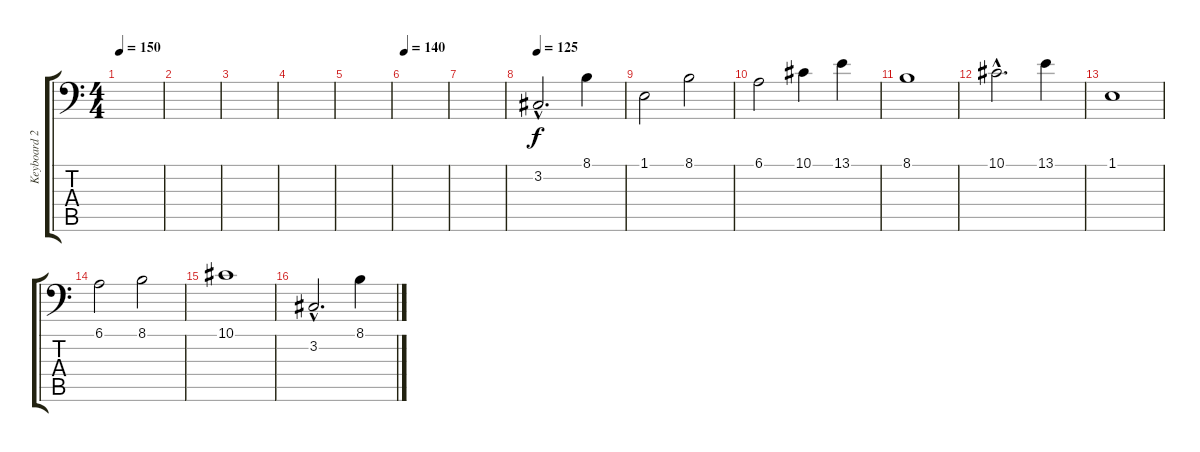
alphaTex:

\track ("Keyboard 2" "Keyboard 2") {instrument orchestralharp}
\staff {score tabs}
\tuning (Eb3 Bb2 Gb2 Db2 Ab1 Eb1) {hide}
\ts (4 4)
\tempo 150
\clef f4
\ks c
|
|
|
|
|
\tempo 140
|
|
\tempo 125
3.2{hac}.2{d instrument stringensemble1} 8.1.4 |
1.1.2 8.1.2 |
6.1.2 10.1.4 13.1.4 |
8.1.1 |
10.1{hac}.2{d} 13.1.4 |
1.1.1 |
6.1.2 8.1.2 |
10.1.1 |
3.2{hac}.2{d} 8.1.4
